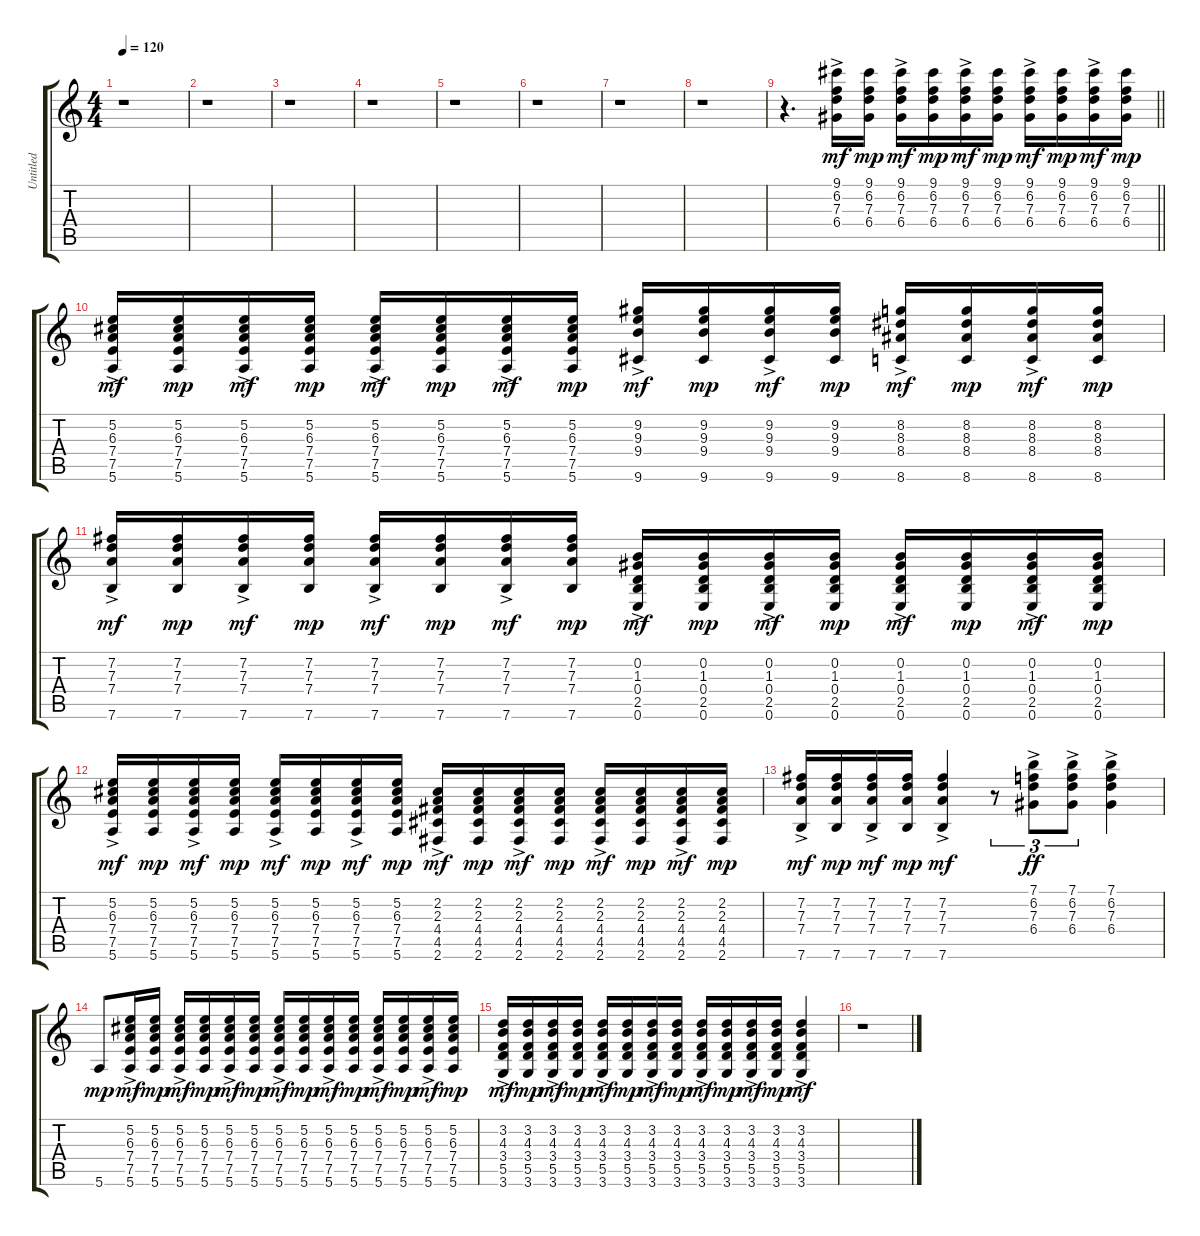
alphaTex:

\track ("Untitled" "Untitled") {instrument acousticguitarnylon}
\staff {score tabs}
\tuning (E4 B3 G3 D3 A2 E2) {hide}
\ts (4 4)
\tempo 120
\clef g2
\ks c
r.1{dy mp} |
r.1 |
r.1 |
r.1 |
r.1 |
r.1 |
r.1 |
r.1 |
\barLineRight lightlight
r.4{d} (9.1{ac} 6.2{ac} 7.3{ac} 6.4{ac}).16{dy mf} (9.1 6.2 7.3 6.4).16{dy mp} (9.1{ac} 6.2{ac} 7.3{ac} 6.4{ac}).16{dy mf} (9.1 6.2 7.3 6.4).16{dy mp} (9.1{ac} 6.2{ac} 7.3{ac} 6.4{ac}).16{dy mf} (9.1 6.2 7.3 6.4).16{dy mp} (9.1{ac} 6.2{ac} 7.3{ac} 6.4{ac}).16{dy mf} (9.1 6.2 7.3 6.4).16{dy mp} (9.1{ac} 6.2{ac} 7.3{ac} 6.4{ac}).16{dy mf} (9.1 6.2 7.3 6.4).16{dy mp} |
(5.2{ac} 6.3{ac} 7.4{ac} 7.5{ac} 5.6{ac}).16{dy mf} (5.2 6.3 7.4 7.5 5.6).16{dy mp} (5.2{ac} 6.3{ac} 7.4{ac} 7.5{ac} 5.6{ac}).16{dy mf} (5.2 6.3 7.4 7.5 5.6).16{dy mp} (5.2{ac} 6.3{ac} 7.4{ac} 7.5{ac} 5.6{ac}).16{dy mf} (5.2 6.3 7.4 7.5 5.6).16{dy mp} (5.2{ac} 6.3{ac} 7.4{ac} 7.5{ac} 5.6{ac}).16{dy mf} (5.2 6.3 7.4 7.5 5.6).16{dy mp} (9.2{ac} 9.3{ac} 9.4{ac} 9.6{ac}).16{dy mf} (9.2 9.3 9.4 9.6).16{dy mp} (9.2{ac} 9.3{ac} 9.4{ac} 9.6{ac}).16{dy mf} (9.2 9.3 9.4 9.6).16{dy mp} (8.2{ac} 8.3{ac} 8.4{ac} 8.6{ac}).16{dy mf} (8.2 8.3 8.4 8.6).16{dy mp} (8.2{ac} 8.3{ac} 8.4{ac} 8.6{ac}).16{dy mf} (8.2 8.3 8.4 8.6).16{dy mp} |
(7.2{ac} 7.3{ac} 7.4{ac} 7.6{ac}).16{dy mf} (7.2 7.3 7.4 7.6).16{dy mp} (7.2{ac} 7.3{ac} 7.4{ac} 7.6{ac}).16{dy mf} (7.2 7.3 7.4 7.6).16{dy mp} (7.2{ac} 7.3{ac} 7.4{ac} 7.6{ac}).16{dy mf} (7.2 7.3 7.4 7.6).16{dy mp} (7.2{ac} 7.3{ac} 7.4{ac} 7.6{ac}).16{dy mf} (7.2 7.3 7.4 7.6).16{dy mp} (0.2{ac} 1.3{ac} 0.4{ac} 2.5{ac} 0.6{ac}).16{dy mf} (0.2 1.3 0.4 2.5 0.6).16{dy mp} (0.2{ac} 1.3{ac} 0.4{ac} 2.5{ac} 0.6{ac}).16{dy mf} (0.2 1.3 0.4 2.5 0.6).16{dy mp} (0.2{ac} 1.3{ac} 0.4{ac} 2.5{ac} 0.6{ac}).16{dy mf} (0.2 1.3 0.4 2.5 0.6).16{dy mp} (0.2{ac} 1.3{ac} 0.4{ac} 2.5{ac} 0.6{ac}).16{dy mf} (0.2 1.3 0.4 2.5 0.6).16{dy mp} |
(5.2{ac} 6.3{ac} 7.4{ac} 7.5{ac} 5.6{ac}).16{dy mf} (5.2 6.3 7.4 7.5 5.6).16{dy mp} (5.2{ac} 6.3{ac} 7.4{ac} 7.5{ac} 5.6{ac}).16{dy mf} (5.2 6.3 7.4 7.5 5.6).16{dy mp} (5.2{ac} 6.3{ac} 7.4{ac} 7.5{ac} 5.6{ac}).16{dy mf} (5.2 6.3 7.4 7.5 5.6).16{dy mp} (5.2{ac} 6.3{ac} 7.4{ac} 7.5{ac} 5.6{ac}).16{dy mf} (5.2 6.3 7.4 7.5 5.6).16{dy mp} (2.2{ac} 2.3{ac} 4.4{ac} 4.5{ac} 2.6{ac}).16{dy mf} (2.2 2.3 4.4 4.5 2.6).16{dy mp} (2.2{ac} 2.3{ac} 4.4{ac} 4.5{ac} 2.6{ac}).16{dy mf} (2.2 2.3 4.4 4.5 2.6).16{dy mp} (2.2{ac} 2.3{ac} 4.4{ac} 4.5{ac} 2.6{ac}).16{dy mf} (2.2 2.3 4.4 4.5 2.6).16{dy mp} (2.2{ac} 2.3{ac} 4.4{ac} 4.5{ac} 2.6{ac}).16{dy mf} (2.2 2.3 4.4 4.5 2.6).16{dy mp} |
(7.2{ac} 7.3{ac} 7.4{ac} 7.6{ac}).16{dy mf} (7.2 7.3 7.4 7.6).16{dy mp} (7.2{ac} 7.3{ac} 7.4{ac} 7.6{ac}).16{dy mf} (7.2 7.3 7.4 7.6).16{dy mp} (7.2{ac} 7.3{ac} 7.4{ac} 7.6{ac}).4{dy mf} r.8{tu (3 2)} (7.1{ac} 6.2{ac} 7.3{ac} 6.4{ac}).8{tu (3 2) dy ff} (7.1{ac} 6.2{ac} 7.3{ac} 6.4{ac}).8{tu (3 2)} (7.1{ac} 6.2{ac} 7.3{ac} 6.4{ac}).4 |
5.6.8{dy mp} (5.2{ac} 6.3{ac} 7.4{ac} 7.5{ac} 5.6{ac}).16{dy mf} (5.2 6.3 7.4 7.5 5.6).16{dy mp} (5.2{ac} 6.3{ac} 7.4{ac} 7.5{ac} 5.6{ac}).16{dy mf} (5.2 6.3 7.4 7.5 5.6).16{dy mp} (5.2{ac} 6.3{ac} 7.4{ac} 7.5{ac} 5.6{ac}).16{dy mf} (5.2 6.3 7.4 7.5 5.6).16{dy mp} (5.2{ac} 6.3{ac} 7.4{ac} 7.5{ac} 5.6{ac}).16{dy mf} (5.2 6.3 7.4 7.5 5.6).16{dy mp} (5.2{ac} 6.3{ac} 7.4{ac} 7.5{ac} 5.6{ac}).16{dy mf} (5.2 6.3 7.4 7.5 5.6).16{dy mp} (5.2{ac} 6.3{ac} 7.4{ac} 7.5{ac} 5.6{ac}).16{dy mf} (5.2 6.3 7.4 7.5 5.6).16{dy mp} (5.2{ac} 6.3{ac} 7.4{ac} 7.5{ac} 5.6{ac}).16{dy mf} (5.2 6.3 7.4 7.5 5.6).16{dy mp} |
(3.2{ac} 4.3{ac} 3.4{ac} 5.5{ac} 3.6{ac}).16{dy mf} (3.2 4.3 3.4 5.5 3.6).16{dy mp} (3.2{ac} 4.3{ac} 3.4{ac} 5.5{ac} 3.6{ac}).16{dy mf} (3.2 4.3 3.4 5.5 3.6).16{dy mp} (3.2{ac} 4.3{ac} 3.4{ac} 5.5{ac} 3.6{ac}).16{dy mf} (3.2 4.3 3.4 5.5 3.6).16{dy mp} (3.2{ac} 4.3{ac} 3.4{ac} 5.5{ac} 3.6{ac}).16{dy mf} (3.2 4.3 3.4 5.5 3.6).16{dy mp} (3.2{ac} 4.3{ac} 3.4{ac} 5.5{ac} 3.6{ac}).16{dy mf} (3.2 4.3 3.4 5.5 3.6).16{dy mp} (3.2{ac} 4.3{ac} 3.4{ac} 5.5{ac} 3.6{ac}).16{dy mf} (3.2 4.3 3.4 5.5 3.6).16{dy mp} (3.2{ac} 4.3{ac} 3.4{ac} 5.5{ac} 3.6{ac}).4{dy mf} |
r.1
